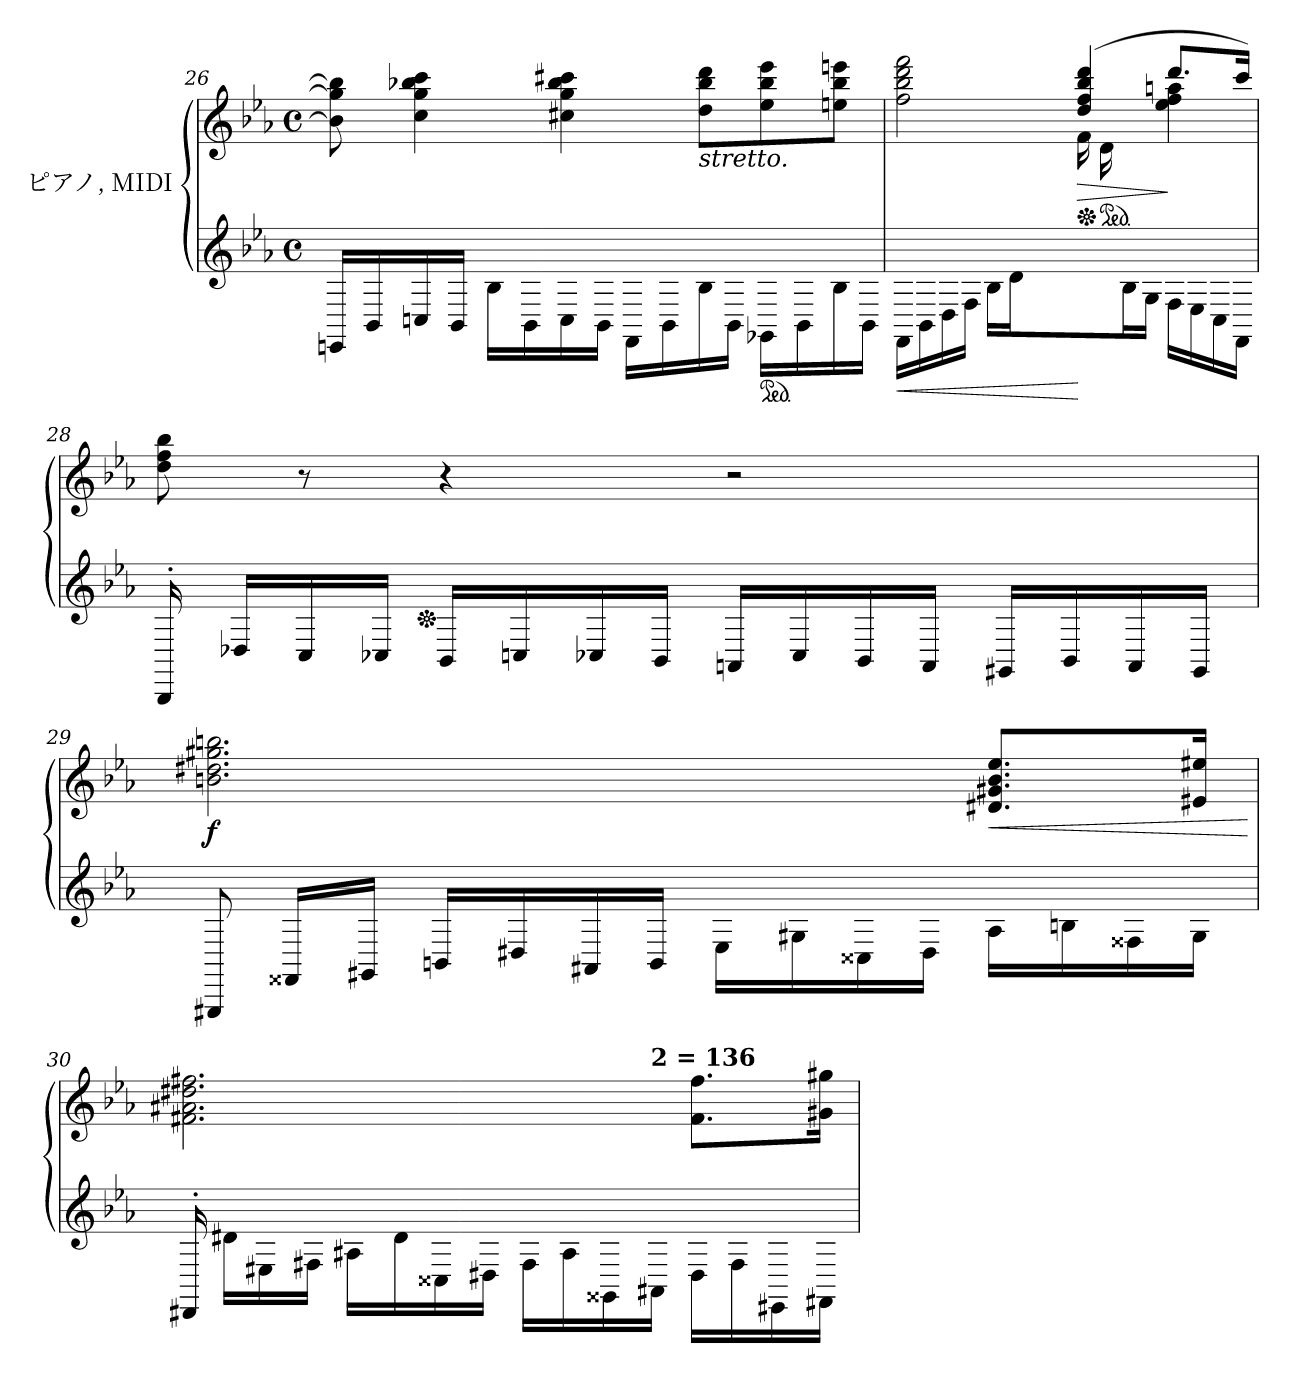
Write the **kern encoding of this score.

**kern	**kern	**dynam
*part1	*part1	*part1
*staff2	*staff1	*staff1/2
*I"ピアノ, MIDI	*	*
*clefG2	*clefG2	*
*k[b-e-a-]	*k[b-e-a-]	*
*M4/4	*M4/4	*
*met(c)	*met(c)	*
=26	=26	=26
*^	*	*
*	*^	*	*
16EEn/LL	16..EEyy	16ryy	8b\] 8gg\] 8bb\]	.
*	*	*	*MM125	*
16BB-/	.	16..BB-yy	.	.
.	64ryy	.	.	.
*	*	*	*MM133	*
16Cn/	16..Cnyy	.	4cc\ 4gg\ 4bb-X\ 4ccc\	.
.	.	64ryy	.	.
*	*	*	*MM136	*
16BB-/JJ	.	16..BB-yy	.	.
.	64ryy	.	.	.
16B-\LL	16..B-yy	.	.	.
.	.	64ryy	.	.
*	*	*	*MM128	*
16BB-\	.	16..BB-yy	.	.
.	64ryy	.	.	.
*	*	*	*MM138	*
16C\	16..Cyy	.	4cc#X\ 4gg\ 4bb-\ 4ccc#X\	.
.	.	64ryy	.	.
16BB-\JJ	.	16BB-yy	.	.
.	64ryy	.	.	.
16FF\LL	16..FFyy	16ryy	.	.
*	*	*	*MM122	*
16BB-\	.	16..BB-yy	.	.
.	64ryy	.	.	.
*	*	*	*MM135	*
!	!	!	!LO:TX:b:i:t=stretto.	!
16B-\	16B-yy	.	8dd\ 8bb-\ 8ddd\L	.
.	.	64ryy	.	.
16BB-\JJ	16ryy	16BB-yy	.	.
*ped	*	*	*	*
*	*	*	*MM139	*
16GG-X\LL	16..GG-yy	16ryy	8ee-\ 8bb-\ 8eee-\	.
16BB-\	.	16..BB-yy	.	.
.	64ryy	.	.	.
16B-\	16B-yy	.	8een\ 8bb-\ 8eeen\J	.
.	.	64ryy	.	.
16BB-\JJ	16ryy	16BB-yy	.	.
*v	*v	*v	*	*
=27	=27	=27
*	*MM132	*
*^	*	*
*	*^	*	*
!	!	!	!	!LO:HP:b=2
*	*	*	*^	*
*v	*v	*v	*	*^	*
16FF\LL	2ff\ 2bb-\ 2ddd\ 2fff\	2ryy	4.ryy	<
*	*MM147	*	*	*
16BB-\	.	.	.	.
16D\	.	.	.	.
16F\JJ	.	.	.	.
*	*MM144	*	*	*
16B-\LL	.	.	.	.
16d\	.	.	.	.
4ryy	.	.	16g\	.
.	.	.	16f\JJ	.
*	*Xped	*	*	*
*	*MM141	*	*	*
!	!	!	!	!LO:HP:n=1:b
.	(>4dd/ 4ff/ 4bb-/ 4ddd/	4ryy	16f\LL	[ >
*	*ped	*	*	*
.	.	.	16d\	.
16B-\	.	.	4.ryy	.
16G\JJ	.	.	.	.
*	*MM138	*	*	*
16F\LL	8.ddd/L	4ee-\ 4ff\ 4aan\	.	]
16E-\	.	.	.	.
*	*MM120	*	*	*
16C\	.	.	.	.
16FF\JJ	16ccc/Jk)	.	.	.
*	*v	*v	*v	*
!!LO:LB:g=z
=28	=28	=28
*	*MM137	*
*^	*	*
*	*^	*	*
16BBB-'/	16..BBB-'yy	16ryy	8dd\ 8ff\ 8bb-\	.
16D-X/LL	.	16..D-yy	.	.
.	64ryy	.	.	.
*	*	*	*MM145	*
16C/	16..Cyy	.	8r	.
.	.	64ryy	.	.
*	*	*	*MM150	*
16C-X/JJ	.	16..C-yy	.	.
*Xped	*	*	*	*
.	64ryy	.	.	.
*	*	*	*MM153	*
16BB-/LL	16..BB-yy	.	4r	.
.	.	64ryy	.	.
16Cn/	.	16..Cyy	.	.
.	64ryy	.	.	.
16C-X/	16..C-yy	.	.	.
.	.	64ryy	.	.
*	*	*	*MM150	*
16BB-/JJ	.	16..BB-yy	.	.
.	64ryy	.	.	.
16AAn/LL	16..AAyy	.	2r	.
.	.	64ryy	.	.
16C-/	.	16..C-yy	.	.
.	64ryy	.	.	.
16BB-/	16..BB-yy	.	.	.
.	.	64ryy	.	.
*	*	*	*MM149	*
16AA/JJ	.	16..AAyy	.	.
.	64ryy	.	.	.
*	*	*	*MM148	*
16GG#X/LL	16..GG#yy	.	.	.
.	.	64ryy	.	.
16BB-/	.	16..BB-yy	.	.
.	64ryy	.	.	.
*	*	*	*MM137	*
16AA/	16..AAyy	.	.	.
.	.	64ryy	.	.
*	*	*	*MM117	*
16GG#/JJ	.	16GG#yy	.	.
.	64ryy	.	.	.
=29	=29	=29	=29	=29
*	*	*	*MM129	*
!	!	!	!	!LO:DY:b
8GGG#X/	8ryy	8GGG#yy	2.bn\ 2.dd#X\ 2.gg#X\ 2.bbn\	f
*	*	*	*MM160	*
16FF##X/LL	16..FF##yy	16ryy	.	.
*	*	*	*MM154	*
16GG#X/JJ	.	16..GG#yy	.	.
.	64ryy	.	.	.
*	*	*	*MM159	*
16BBn/LL	16..BByy	.	.	.
.	.	64ryy	.	.
16D#X/	.	16..D#yy	.	.
.	64ryy	.	.	.
16AA#X/	16..AA#yy	.	.	.
.	.	64ryy	.	.
*	*	*	*MM154	*
16BB/JJ	.	16..BByy	.	.
.	64ryy	.	.	.
*	*	*	*MM158	*
16E-\LL	16..E-yy	.	.	.
.	.	64ryy	.	.
16G#X\	.	16..G#yy	.	.
.	64ryy	.	.	.
*	*	*	*MM140	*
16C##X\	16..C##yy	.	.	.
.	.	64ryy	.	.
*	*	*	*MM123	*
16D#\JJ	.	16..D#yy	.	.
.	64ryy	.	.	.
*	*	*	*MM118	*
!	!	!	!	!LO:HP:b
16A-\LL	16..A-yy	.	8.d#X/ 8.g#X/ 8.b/ 8.ee-/L	<
.	.	64ryy	.	.
16Bn\	.	16..Byy	.	.
.	64ryy	.	.	.
*	*	*	*MM110	*
16F##X\	16..F##yy	.	.	.
.	.	64ryy	.	.
*	*	*	*MM114	*
16G#\JJ	.	[16G#yy	16e#X/ 16ee#X/Jk	.
.	64ryy	.	.	.
*v	*v	*v	*	*
.	.	[
!!LO:LB:g=z
=30	=30	=30
*	*MM129	*
*^	*^	*
*	*^	*	*	*
16DD#X'/	16DD#'yy	32.G#\yy]	2.f#X\ 2.a#X\ 2.dd#X\ 2.ff#X\	2ryy	.
.	.	64ryy	.	.	.
*	*	*	*MM158	*	*
16d#X\LL	16ryy	16..d#yy	.	.	.
16E#X\	16..E#yy	.	.	.	.
.	.	64ryy	.	.	.
*	*	*	*MM154	*	*
16F#X\JJ	.	16F#yy	.	.	.
.	64ryy	.	.	.	.
*	*	*	*MM158	*	*
16A#X\LL	16..A#yy	32ryy	.	.	.
.	.	64ryy	.	.	.
.	.	64ryy	.	.	.
16d#\	.	16..d#yy	.	.	.
.	64ryy	.	.	.	.
16C##X\	16..C##yy	.	.	.	.
.	.	64ryy	.	.	.
16D#X\JJ	.	16..D#yy	.	.	.
.	64ryy	.	.	.	.
*	*	*	*MM157	*	*
16F#\LL	16..F#yy	.	.	8.ryy	.
.	.	64ryy	.	.	.
*	*	*	*MM141	*	*
16A#\	.	16..A#yy	.	.	.
.	64ryy	.	.	.	.
16GG##X\	16..GG##yy	.	.	.	.
.	.	64ryy	.	.	.
!	!	!	!	!LO:TX:a:B:t=2 = 136	!
16AA#X\JJ	.	16..AA#yy	.	4ryy	.
.	64ryy	.	.	.	.
*	*	*	*MM117	*	*
16D#\LL	16..D#yy	.	8.f#\ 8.ff#\L	.	.
.	.	64ryy	.	.	.
16F#\	.	16..F#yy	.	.	.
.	64ryy	.	.	.	.
*	*	*	*MM107	*	*
16EE#X\	16..EE#yy	.	.	.	.
.	.	64ryy	.	.	.
*	*	*	*MM111	*	*
16FF#X\JJ	.	16FF#yy	16g#X\ 16gg#X\Jk	16ryy	.
.	64ryy	.	.	.	.
*v	*v	*v	*	*	*
*	*v	*v	*
=	=	=
*-	*-	*-
